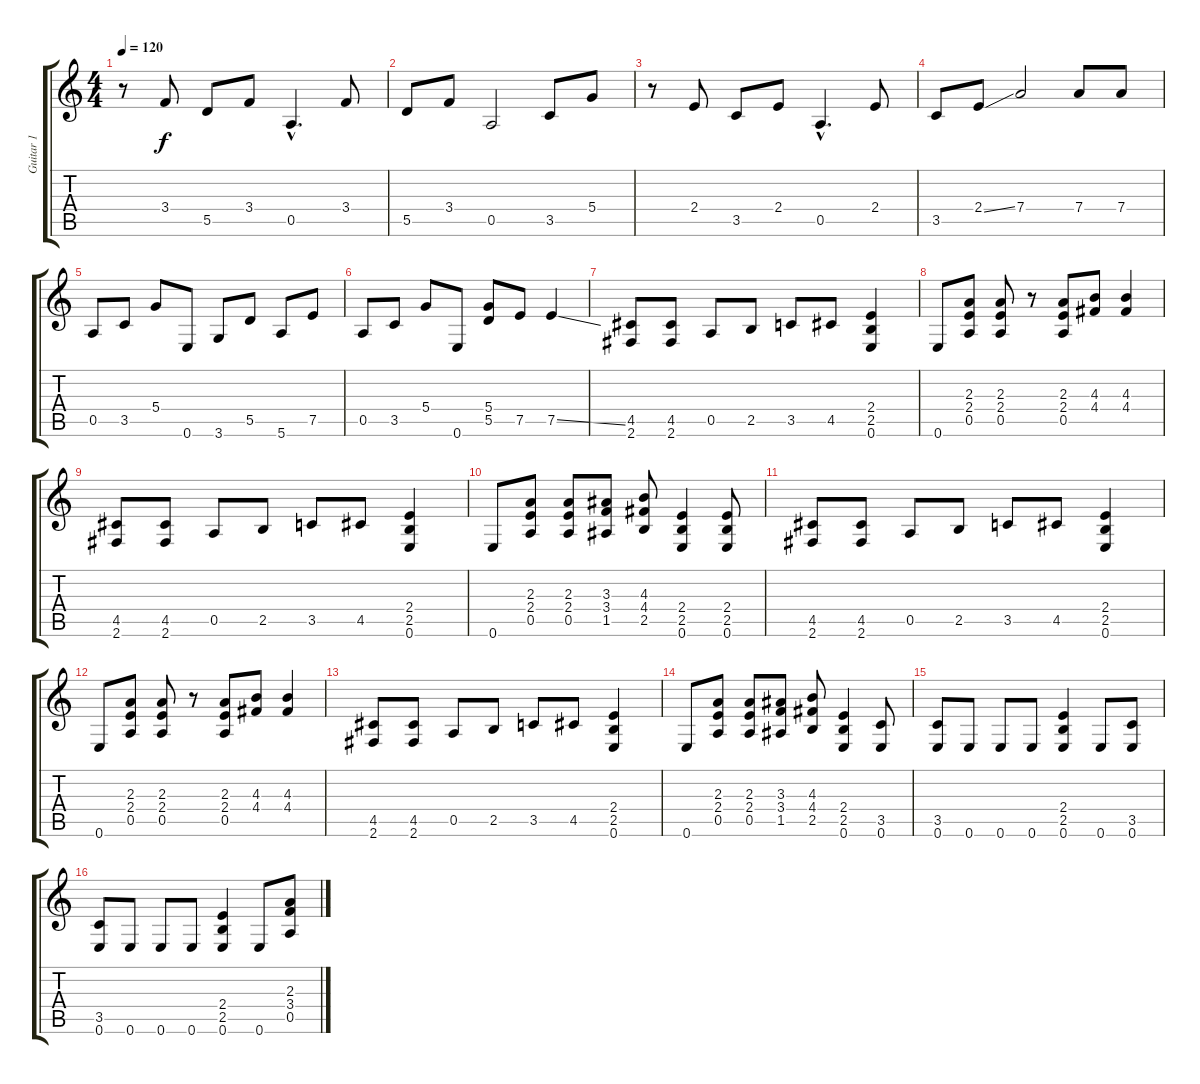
\track ("Guitar 1" "Guitar 1") {instrument overdrivenguitar}
\staff {score tabs}
\tuning (E4 B3 G3 D3 A2 E2) {hide}
\ts (4 4)
\tempo 120
\clef g2
\ks c
r.8{dy f} 3.4.8 5.5.8 3.4.8 0.5{hac}.4{d} 3.4.8 |
5.5.8 3.4.8 0.5.2 3.5.8 5.4.8 |
r.8 2.4.8 3.5.8 2.4.8 0.5{hac}.4{d} 2.4.8 |
3.5.8 2.4{ss}.8 7.4.2 7.4.8 7.4.8 |
0.5.8 3.5.8 5.4.8 0.6.8 3.6.8 5.5.8 5.6.8 7.5.8 |
0.5.8 3.5.8 5.4.8 0.6.8 (5.4 5.5).8 7.5.8 7.5{ss}.4 |
(4.5 2.6).8 (4.5 2.6).8 0.5.8 2.5.8 3.5.8 4.5.8 (2.4 2.5 0.6).4 |
0.6.8 (2.3 2.4 0.5).8 (2.3 2.4 0.5).8 r.8 (2.3 2.4 0.5).8 (4.3 4.4).8 (4.3 4.4).4 |
(4.5 2.6).8 (4.5 2.6).8 0.5.8 2.5.8 3.5.8 4.5.8 (2.4 2.5 0.6).4 |
0.6.8 (2.3 2.4 0.5).8 (2.3 2.4 0.5).8 (3.3 3.4 1.5).8 (4.3 4.4 2.5).8 (2.4 2.5 0.6).4 (2.4 2.5 0.6).8 |
(4.5 2.6).8 (4.5 2.6).8 0.5.8 2.5.8 3.5.8 4.5.8 (2.4 2.5 0.6).4 |
0.6.8 (2.3 2.4 0.5).8 (2.3 2.4 0.5).8 r.8 (2.3 2.4 0.5).8 (4.3 4.4).8 (4.3 4.4).4 |
(4.5 2.6).8 (4.5 2.6).8 0.5.8 2.5.8 3.5.8 4.5.8 (2.4 2.5 0.6).4 |
0.6.8 (2.3 2.4 0.5).8 (2.3 2.4 0.5).8 (3.3 3.4 1.5).8 (4.3 4.4 2.5).8 (2.4 2.5 0.6).4 (3.5 0.6).8 |
(3.5 0.6).8 0.6.8 0.6.8 0.6.8 (2.4 2.5 0.6).4 0.6.8 (3.5 0.6).8 |
(3.5 0.6).8 0.6.8 0.6.8 0.6.8 (2.4 2.5 0.6).4 0.6.8 (2.3 3.4 0.5).8
